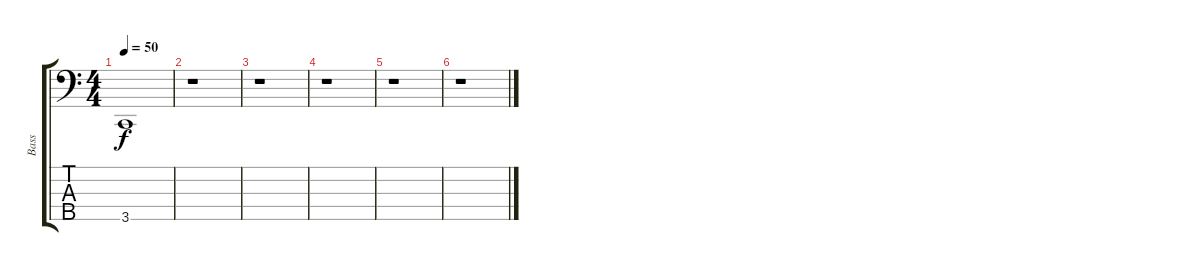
\track ("Bass" "Bass") {instrument electricbassfinger}
\staff {score tabs}
\tuning (F2 C2 G1 D1 A0) {hide}
\ts (4 4)
\tempo 50
\clef f4
\ks c
3.5{t}.1{dy f} |
r.1 |
r.1 |
r.1 |
r.1 |
r.1
